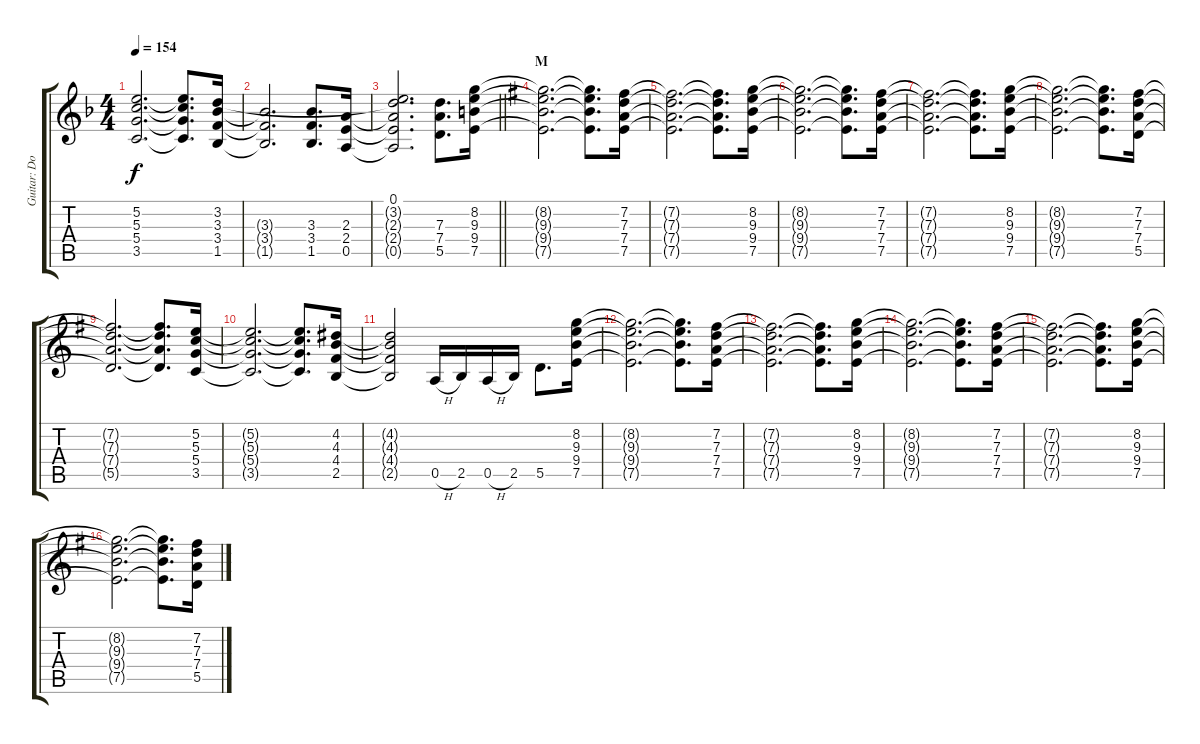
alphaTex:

\track ("Guitar: Doug" "Guitar: Do") {instrument overdrivenguitar}
\staff {score tabs}
\tuning (E4 B3 G3 D3 A2 E2) {hide}
\ts (4 4)
\tempo 154
\clef g2
\ks f
(5.2{t} 5.3{t} 5.4{t} 3.5{t}).2{d dy f} (5.2{t} 5.3{t} 5.4{t} 3.5{t}).8{d} (3.2 3.3 3.4 1.5).16 |
(3.3{t} 3.4{t} 1.5{t}).2{d} (3.3 3.4 1.5).8{d} (2.3 2.4 0.5).16 |
\barLineRight lightlight
(0.1 3.2{t} 2.3{t} 2.4{t} 0.5{t}).2{d} (7.3 7.4 5.5).8{d} (8.2 9.3 9.4 7.5).16 |
\section ("" "M")
\ks g
(8.2{t} 9.3{t} 9.4{t} 7.5{t}).2{d} (8.2{t} 9.3{t} 9.4{t} 7.5{t}).8{d} (7.2 7.3 7.4 7.5).16 |
(7.2{t} 7.3{t} 7.4{t} 7.5{t}).2{d} (7.2{t} 7.3{t} 7.4{t} 7.5{t}).8{d} (8.2 9.3 9.4 7.5).16 |
(8.2{t} 9.3{t} 9.4{t} 7.5{t}).2{d} (8.2{t} 9.3{t} 9.4{t} 7.5{t}).8{d} (7.2 7.3 7.4 7.5).16 |
(7.2{t} 7.3{t} 7.4{t} 7.5{t}).2{d} (7.2{t} 7.3{t} 7.4{t} 7.5{t}).8{d} (8.2 9.3 9.4 7.5).16 |
(8.2{t} 9.3{t} 9.4{t} 7.5{t}).2{d} (8.2{t} 9.3{t} 9.4{t} 7.5{t}).8{d} (7.2 7.3 7.4 5.5).16 |
(7.2{t} 7.3{t} 7.4{t} 5.5{t}).2{d} (7.2{t} 7.3{t} 7.4{t} 5.5{t}).8{d} (5.2 5.3 5.4 3.5).16 |
(5.2{t} 5.3{t} 5.4{t} 3.5{t}).2{d} (5.2{t} 5.3{t} 5.4{t} 3.5{t}).8{d} (4.2 4.3 4.4 2.5).16 |
(4.2{t} 4.3{t} 4.4{t} 2.5{t}).2 0.5{h}.16 2.5.16 0.5{h}.16 2.5.16 5.5.8{d} (8.2 9.3 9.4 7.5).16 |
(8.2{t} 9.3{t} 9.4{t} 7.5{t}).2{d} (8.2{t} 9.3{t} 9.4{t} 7.5{t}).8{d} (7.2 7.3 7.4 7.5).16 |
(7.2{t} 7.3{t} 7.4{t} 7.5{t}).2{d} (7.2{t} 7.3{t} 7.4{t} 7.5{t}).8{d} (8.2 9.3 9.4 7.5).16 |
(8.2{t} 9.3{t} 9.4{t} 7.5{t}).2{d} (8.2{t} 9.3{t} 9.4{t} 7.5{t}).8{d} (7.2 7.3 7.4 7.5).16 |
(7.2{t} 7.3{t} 7.4{t} 7.5{t}).2{d} (7.2{t} 7.3{t} 7.4{t} 7.5{t}).8{d} (8.2 9.3 9.4 7.5).16 |
(8.2{t} 9.3{t} 9.4{t} 7.5{t}).2{d} (8.2{t} 9.3{t} 9.4{t} 7.5{t}).8{d} (7.2 7.3 7.4 5.5).16
